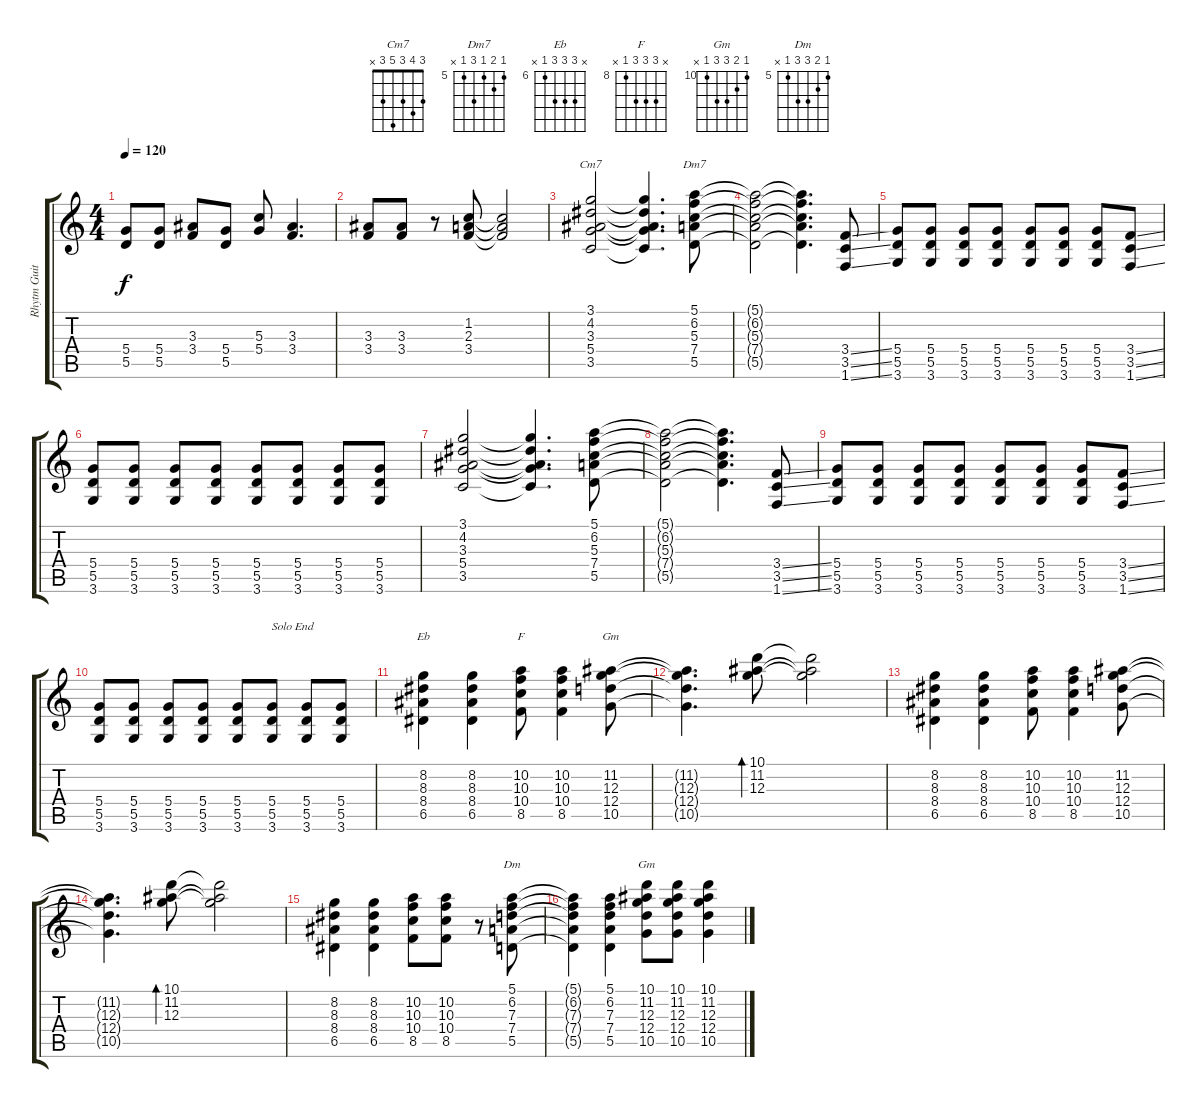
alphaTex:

\track ("Rhytm Guitar 1" "Rhytm Guit") {instrument overdrivenguitar}
\staff {score tabs}
\tuning (E4 B3 G3 D3 A2 E2) {hide}
\chord ("Cm7" 3 4 3 5 3 x)
\chord ("Dm7" 5 6 5 7 5 x) {firstfret 5}
\chord ("Eb" x 8 8 8 6 x) {firstfret 6}
\chord ("F" x 10 10 10 8 x) {firstfret 8}
\chord ("Gm" x 11 12 12 10 x) {firstfret 10}
\chord ("Dm" 5 6 7 7 5 x) {firstfret 5}
\chord ("Gm" 10 11 12 12 10 x) {firstfret 10}
\ts (4 4)
\tempo 120
\clef g2
\ks c
(5.4 5.5).8{dy f} (5.4 5.5).8 (3.3 3.4).8 (5.4 5.5).8 (5.3 5.4).8 (3.3 3.4).4{d} |
(3.3 3.4).8 (3.3 3.4).8 r.8 (1.2 2.3 3.4).8 (1.2{t} 2.3{t} 3.4{t}).2 |
(3.1 4.2 3.3 5.4 3.5).2{ch "Cm7"} (3.1{t} 4.2{t} 3.3{t} 5.4{t} 3.5{t}).4{d} (5.1 6.2 5.3 7.4 5.5).8{ch "Dm7"} |
(5.1{t} 6.2{t} 5.3{t} 7.4{t} 5.5{t}).2 (5.1{t} 6.2{t} 5.3{t} 7.4{t} 5.5{t}).4{d} (3.4{ss} 3.5{ss} 1.6{ss}).8 |
(5.4 5.5 3.6).8 (5.4 5.5 3.6).8 (5.4 5.5 3.6).8 (5.4 5.5 3.6).8 (5.4 5.5 3.6).8 (5.4 5.5 3.6).8 (5.4 5.5 3.6).8 (3.4{ss} 3.5{ss} 1.6{ss}).8 |
(5.4 5.5 3.6).8 (5.4 5.5 3.6).8 (5.4 5.5 3.6).8 (5.4 5.5 3.6).8 (5.4 5.5 3.6).8 (5.4 5.5 3.6).8 (5.4 5.5 3.6).8 (5.4 5.5 3.6).8 |
(3.1 4.2 3.3 5.4 3.5).2 (3.1{t} 4.2{t} 3.3{t} 5.4{t} 3.5{t}).4{d} (5.1 6.2 5.3 7.4 5.5).8 |
(5.1{t} 6.2{t} 5.3{t} 7.4{t} 5.5{t}).2 (5.1{t} 6.2{t} 5.3{t} 7.4{t} 5.5{t}).4{d} (3.4{ss} 3.5{ss} 1.6{ss}).8 |
(5.4 5.5 3.6).8 (5.4 5.5 3.6).8 (5.4 5.5 3.6).8 (5.4 5.5 3.6).8 (5.4 5.5 3.6).8 (5.4 5.5 3.6).8 (5.4 5.5 3.6).8 (3.4{ss} 3.5{ss} 1.6{ss}).8 |
(5.4 5.5 3.6).8 (5.4 5.5 3.6).8 (5.4 5.5 3.6).8 (5.4 5.5 3.6).8 (5.4 5.5 3.6).8 (5.4 5.5 3.6).8{txt "Solo End"} (5.4 5.5 3.6).8 (5.4 5.5 3.6).8 |
(8.2 8.3 8.4 6.5).4{ch "Eb"} (8.2 8.3 8.4 6.5).4 (10.2 10.3 10.4 8.5).8{ch "F"} (10.2 10.3 10.4 8.5).4 (11.2 12.3 12.4 10.5).8{ch "Gm"} |
(11.2{t} 12.3{t} 12.4{t} 10.5{t}).4{d} (10.1 11.2 12.3).8{bd 60} (10.1{t} 11.2{t} 12.3{t}).2 |
(8.2 8.3 8.4 6.5).4 (8.2 8.3 8.4 6.5).4 (10.2 10.3 10.4 8.5).8 (10.2 10.3 10.4 8.5).4 (11.2 12.3 12.4 10.5).8 |
(11.2{t} 12.3{t} 12.4{t} 10.5{t}).4{d} (10.1 11.2 12.3).8{bd 60} (10.1{t} 11.2{t} 12.3{t}).2 |
(8.2 8.3 8.4 6.5).4 (8.2 8.3 8.4 6.5).4 (10.2 10.3 10.4 8.5).8 (10.2 10.3 10.4 8.5).8 r.8 (5.1 6.2 7.3 7.4 5.5).8{ch "Dm"} |
(5.1{t} 6.2{t} 7.3{t} 7.4{t} 5.5{t}).4 (5.1 6.2 7.3 7.4 5.5).4 (10.1 11.2 12.3 12.4 10.5).8{ch "Gm"} (10.1 11.2 12.3 12.4 10.5).8 (10.1 11.2 12.3 12.4 10.5).4
